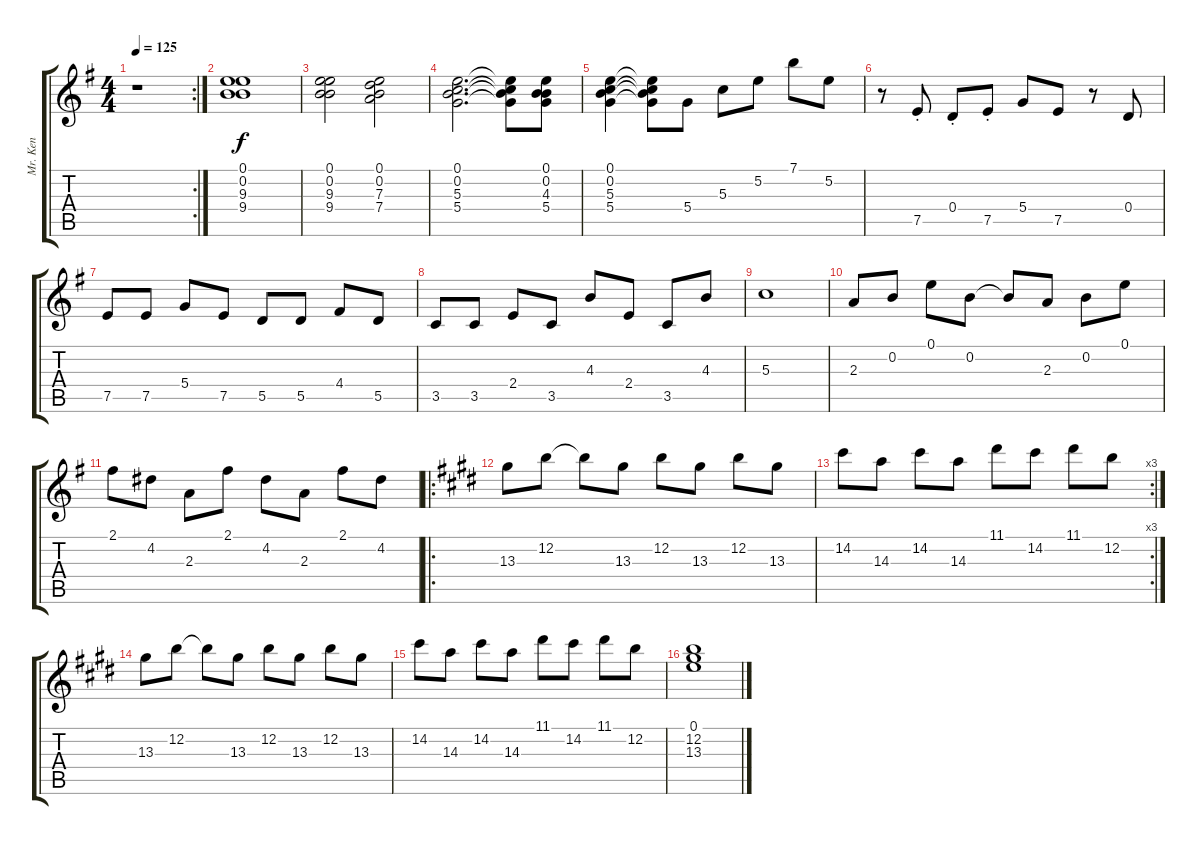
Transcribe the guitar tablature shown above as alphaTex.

\track ("Mr. Ken" "Mr. Ken") {instrument overdrivenguitar}
\staff {score tabs}
\tuning (E4 B3 G3 D3 A2 E2) {hide}
\rc 2
\ts (4 4)
\tempo 125
\clef g2
\ks eminor
r.1{dy f} |
(0.1 0.2 9.3 9.4).1 |
(0.1 0.2 9.3 9.4).2 (0.1 0.2 7.3 7.4).2 |
(0.1 0.2 5.3 5.4).2{d} (0.1{t} 0.2{t} 5.3{t} 5.4{t}).8 (0.1 0.2 4.3 5.4).8 |
(0.1 0.2 5.3 5.4).4 (0.1{t} 0.2{t} 5.3{t} 5.4{t}).8 5.4.8 5.3.8 5.2.8 7.1.8 5.2.8 |
r.8 7.5{st}.8 0.4{st}.8 7.5{st}.8 5.4.8 7.5.8 r.8 0.4.8 |
7.5.8 7.5.8 5.4.8 7.5.8 5.5.8 5.5.8 4.4.8 5.5.8 |
3.5.8 3.5.8 2.4.8 3.5.8 4.3.8 2.4.8 3.5.8 4.3.8 |
5.3.1 |
2.3.8 0.2.8 0.1.8 0.2.8 0.2{t}.8 2.3.8 0.2.8 0.1.8 |
2.1.8 4.2.8 2.3.8 2.1.8 4.2.8 2.3.8 2.1.8 4.2.8 |
\ro
\ks e
13.3.8 12.2.8 12.2{t}.8 13.3.8 12.2.8 13.3.8 12.2.8 13.3.8 |
\rc 3
14.2.8 14.3.8 14.2.8 14.3.8 11.1.8 14.2.8 11.1.8 12.2.8 |
13.3.8 12.2.8 12.2{t}.8 13.3.8 12.2.8 13.3.8 12.2.8 13.3.8 |
14.2.8 14.3.8 14.2.8 14.3.8 11.1.8 14.2.8 11.1.8 12.2.8 |
(0.1 12.2 13.3).1
